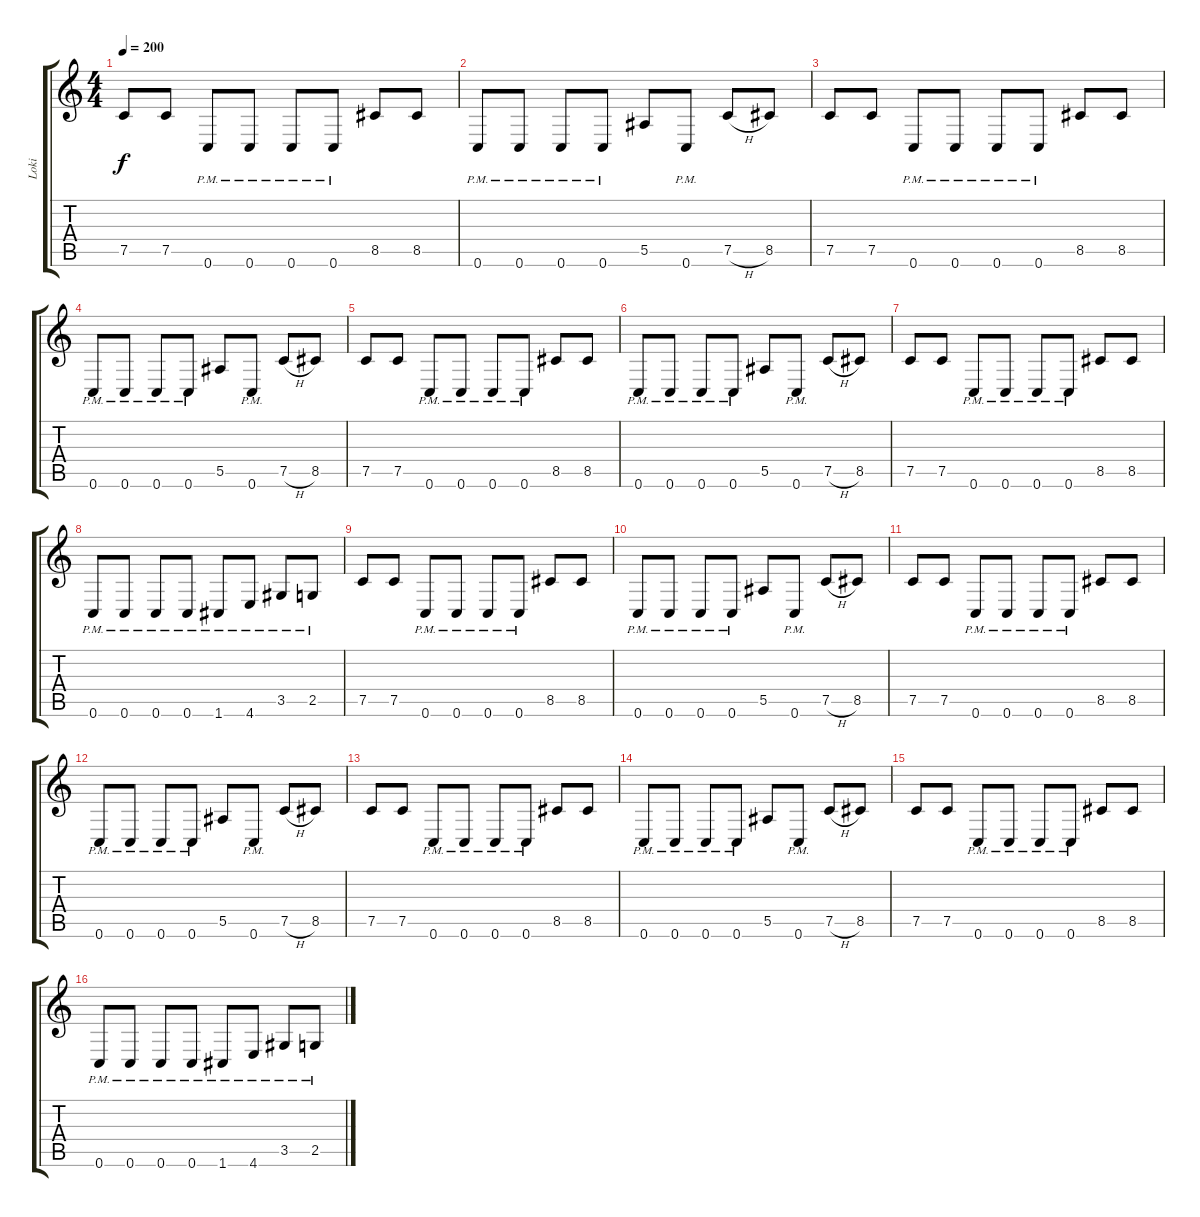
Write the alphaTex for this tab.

\track ("Loki" "Loki") {instrument distortionguitar}
\staff {score tabs}
\tuning (C4 G3 Eb3 Bb2 F2 C2) {hide}
\ts (4 4)
\tempo 200
\clef g2
\ks c
7.5.8{dy f instrument distortionguitar} 7.5.8 0.6{pm}.8 0.6{pm}.8 0.6{pm}.8 0.6{pm}.8 8.5.8 8.5.8 |
0.6{pm}.8 0.6{pm}.8 0.6{pm}.8 0.6{pm}.8 5.5.8 0.6{pm}.8 7.5{h}.8 8.5.8 |
7.5.8 7.5.8 0.6{pm}.8 0.6{pm}.8 0.6{pm}.8 0.6{pm}.8 8.5.8 8.5.8 |
0.6{pm}.8 0.6{pm}.8 0.6{pm}.8 0.6{pm}.8 5.5.8 0.6{pm}.8 7.5{h}.8 8.5.8 |
7.5.8 7.5.8 0.6{pm}.8 0.6{pm}.8 0.6{pm}.8 0.6{pm}.8 8.5.8 8.5.8 |
0.6{pm}.8 0.6{pm}.8 0.6{pm}.8 0.6{pm}.8 5.5.8 0.6{pm}.8 7.5{h}.8 8.5.8 |
7.5.8 7.5.8 0.6{pm}.8 0.6{pm}.8 0.6{pm}.8 0.6{pm}.8 8.5.8 8.5.8 |
0.6{pm}.8 0.6{pm}.8 0.6{pm}.8 0.6{pm}.8 1.6{pm}.8 4.6{pm}.8 3.5{pm}.8 2.5{pm}.8 |
7.5.8 7.5.8 0.6{pm}.8 0.6{pm}.8 0.6{pm}.8 0.6{pm}.8 8.5.8 8.5.8 |
0.6{pm}.8 0.6{pm}.8 0.6{pm}.8 0.6{pm}.8 5.5.8 0.6{pm}.8 7.5{h}.8 8.5.8 |
7.5.8 7.5.8 0.6{pm}.8 0.6{pm}.8 0.6{pm}.8 0.6{pm}.8 8.5.8 8.5.8 |
0.6{pm}.8 0.6{pm}.8 0.6{pm}.8 0.6{pm}.8 5.5.8 0.6{pm}.8 7.5{h}.8 8.5.8 |
7.5.8 7.5.8 0.6{pm}.8 0.6{pm}.8 0.6{pm}.8 0.6{pm}.8 8.5.8 8.5.8 |
0.6{pm}.8 0.6{pm}.8 0.6{pm}.8 0.6{pm}.8 5.5.8 0.6{pm}.8 7.5{h}.8 8.5.8 |
7.5.8 7.5.8 0.6{pm}.8 0.6{pm}.8 0.6{pm}.8 0.6{pm}.8 8.5.8 8.5.8 |
0.6{pm}.8 0.6{pm}.8 0.6{pm}.8 0.6{pm}.8 1.6{pm}.8 4.6{pm}.8 3.5{pm}.8 2.5{pm}.8
